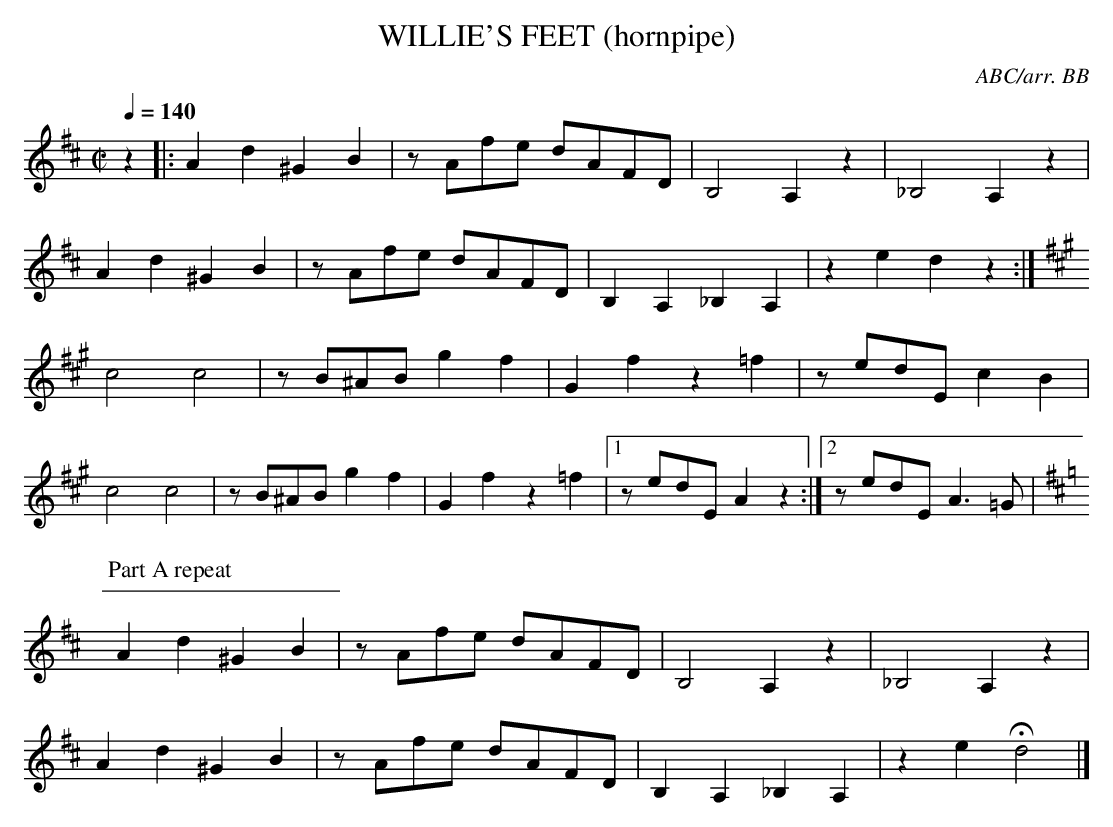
X:1
T:WILLIE'S FEET (hornpipe)
C:ABC/arr. BB
Y:"stop jig - original" (? by Harding)
Q:1/4=140
L:1/8
M:C|
K:D
z2|:A2d2 ^G2B2|zAfe dAFD|B,4 A,2 z2|_B,4 A,2 z2|
A2d2 ^G2B2|zAfe dAFD|B,2A,2 _B,2A,2|z2e2 d2z2 :|
K:A
c4c4|zB^AB g2f2|G2f2 z2 =f2|zedE c2B2 |
c4c4|zB^AB g2f2|G2f2 z2 =f2|1 zedE A2z2 :|\
[2 zedE A3=G|
P:Part A repeat
K:D
A2d2 ^G2B2|zAfe dAFD|B,4 A,2 z2|_B,4 A,2 z2|
A2d2 ^G2B2|zAfe dAFD|B,2A,2 _B,2A,2|z2e2 Hd4 |]
